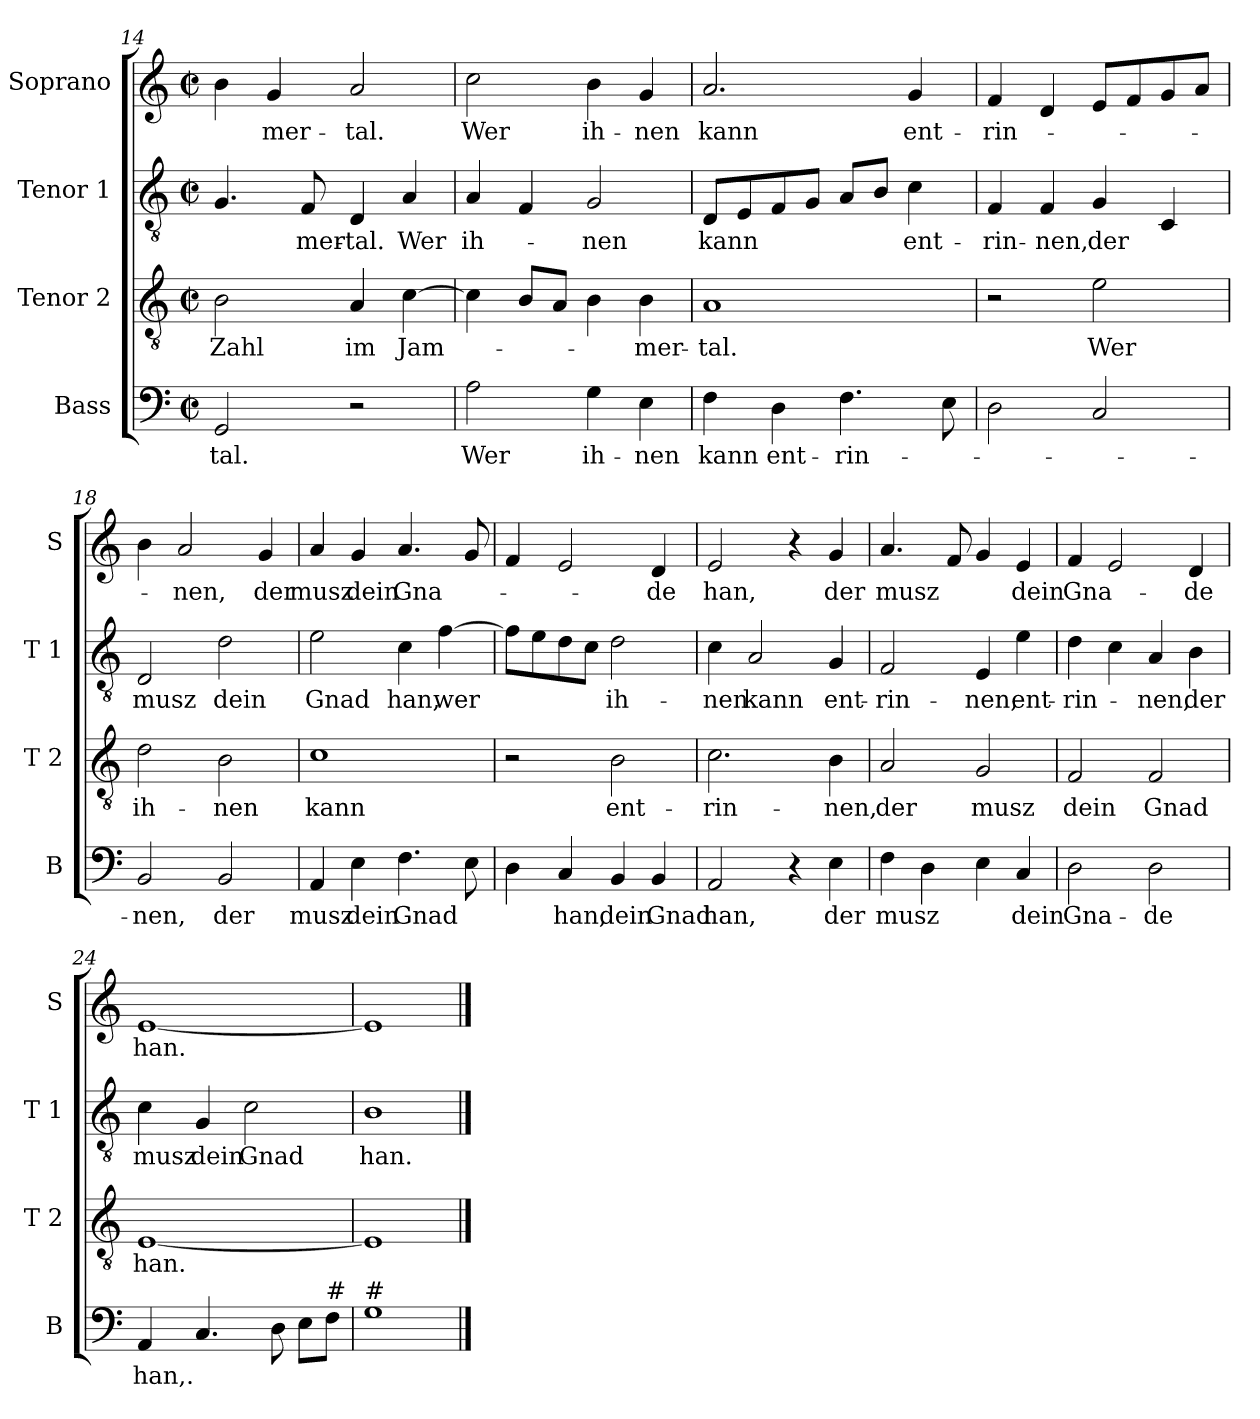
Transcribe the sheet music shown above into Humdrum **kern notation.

**kern	**text	**kern	**text	**kern	**text	**kern	**text
*part4	*part4	*part3	*part3	*part2	*part2	*part1	*part1
*staff4	*staff4	*staff3	*staff3	*staff2	*staff2	*staff1	*staff1
*I"Bass	*	*I"Tenor 2	*	*I"Tenor 1	*	*I"Soprano	*
*I'B	*	*I'T 2	*	*I'T 1	*	*I'S	*
*clefF4	*	*clefGv2	*	*clefGv2	*	*clefG2	*
*k[]	*	*k[]	*	*k[]	*	*k[]	*
*C:	*	*C:	*	*C:	*	*C:	*
*M2/2	*	*M2/2	*	*M2/2	*	*M2/2	*
*met(c|)	*	*met(c|)	*	*met(c|)	*	*met(c|)	*
=14	=14	=14	=14	=14	=14	=14	=14
!	!LO:LY:b	!	!LO:LY:b	!	!	!	!
2GG/	-tal.	2B\	Zahl	4.G/	.	4b\	.
!	!	!	!	!	!	!	!LO:LY:b
.	.	.	.	.	.	4g/	-mer-
!	!	!	!	!	!LO:LY:b	!	!
.	.	.	.	8F/	-mer-	.	.
!	!	!	!LO:LY:b	!	!LO:LY:b	!	!LO:LY:b
2r	.	4A/	im	4D/	-tal.	2a/	-tal.
!	!	!	!LO:LY:b	!	!LO:LY:b	!	!
.	.	[4c\	Jam-	4A/	Wer	.	.
=15	=15	=15	=15	=15	=15	=15	=15
!	!LO:LY:b	!	!	!	!LO:LY:b	!	!LO:LY:b
2A\	Wer	4c\]	.	4A/	ih-	2cc\	Wer
.	.	8B/L	.	4F/	.	.	.
.	.	8A/J	.	.	.	.	.
!	!LO:LY:b	!	!	!	!LO:LY:b	!	!LO:LY:b
4G\	ih-	4B\	.	2G/	-nen	4b\	ih-
!	!LO:LY:b	!	!LO:LY:b	!	!	!	!LO:LY:b
4E\	-nen	4B\	-mer-	.	.	4g/	-nen
!!LO:LB:g=z
=16	=16	=16	=16	=16	=16	=16	=16
!	!LO:LY:b	!	!LO:LY:b	!	!LO:LY:b	!	!LO:LY:b
4F\	kann	1A	-tal.	8D/L	kann	2.a/	kann
.	.	.	.	8E/	.	.	.
!	!LO:LY:b	!	!	!	!	!	!
4D\	ent-	.	.	8F/	.	.	.
.	.	.	.	8G/J	.	.	.
!	!LO:LY:b	!	!	!	!	!	!
4.F\	-rin-	.	.	8A/L	.	.	.
.	.	.	.	8B/J	.	.	.
!	!	!	!	!	!LO:LY:b	!	!LO:LY:b
.	.	.	.	4c\	ent-	4g/	ent-
8E\	.	.	.	.	.	.	.
=17	=17	=17	=17	=17	=17	=17	=17
!	!	!	!	!	!LO:LY:b	!	!LO:LY:b
2D\	.	2r	.	4F/	-rin-	4f/	-rin-
!	!	!	!	!	!LO:LY:b	!	!
.	.	.	.	4F/	-nen,	4d/	.
!	!	!	!LO:LY:b	!	!LO:LY:b	!	!
2C/	.	2e\	Wer	4G/	der	8e/L	.
.	.	.	.	.	.	8f/	.
.	.	.	.	4C/	.	8g/	.
.	.	.	.	.	.	8a/J	.
=18	=18	=18	=18	=18	=18	=18	=18
!	!LO:LY:b	!	!LO:LY:b	!	!LO:LY:b	!	!
2BB/	-nen,	2d\	ih-	2D/	musz	4b\	.
!	!	!	!	!	!	!	!LO:LY:b
.	.	.	.	.	.	2a/	-nen,
!	!LO:LY:b	!	!LO:LY:b	!	!LO:LY:b	!	!
2BB/	der	2B\	-nen	2d\	dein	.	.
!	!	!	!	!	!	!	!LO:LY:b
.	.	.	.	.	.	4g/	der
=19	=19	=19	=19	=19	=19	=19	=19
!	!LO:LY:b	!	!LO:LY:b	!	!LO:LY:b	!	!LO:LY:b
4AA/	musz	1c	kann	2e\	Gnad	4a/	musz
!	!LO:LY:b	!	!	!	!	!	!LO:LY:b
4E\	dein	.	.	.	.	4g/	dein
!	!LO:LY:b	!	!	!	!LO:LY:b	!	!LO:LY:b
4.F\	Gnad	.	.	4c\	han,	4.a/	Gna-
!	!	!	!	!	!LO:LY:b	!	!
.	.	.	.	[4f\	wer	.	.
8E\	.	.	.	.	.	8g/	.
=20	=20	=20	=20	=20	=20	=20	=20
4D\	.	2r	.	8f\L]	.	4f/	.
.	.	.	.	8e\	.	.	.
!	!LO:LY:b	!	!	!	!	!	!
4C/	han,	.	.	8d\	.	2e/	.
.	.	.	.	8c\J	.	.	.
!	!LO:LY:b	!	!LO:LY:b	!	!LO:LY:b	!	!
4BB/	dein	2B\	ent-	2d\	ih-	.	.
!	!LO:LY:b	!	!	!	!	!	!LO:LY:b
4BB/	Gnad	.	.	.	.	4d/	-de
!!LO:LB:g=z
=21	=21	=21	=21	=21	=21	=21	=21
!	!LO:LY:b	!	!LO:LY:b	!	!LO:LY:b	!	!LO:LY:b
2AA/	han,	2.c\	-rin-	4c\	-nen	2e/	han,
!	!	!	!	!	!LO:LY:b	!	!
.	.	.	.	2A/	kann	.	.
4r	.	.	.	.	.	4r	.
!	!LO:LY:b	!	!LO:LY:b	!	!LO:LY:b	!	!LO:LY:b
4E\	der	4B\	-nen,	4G/	ent-	4g/	der
=22	=22	=22	=22	=22	=22	=22	=22
!	!LO:LY:b	!	!LO:LY:b	!	!LO:LY:b	!	!LO:LY:b
4F\	musz	2A/	der	2F/	-rin-	4.a/	musz
4D\	.	.	.	.	.	.	.
.	.	.	.	.	.	8f/	.
!	!	!	!LO:LY:b	!	!LO:LY:b	!	!
4E\	.	2G/	musz	4E/	-nen,	4g/	.
!	!LO:LY:b	!	!	!	!LO:LY:b	!	!LO:LY:b
4C/	dein	.	.	4e\	ent-	4e/	dein
=23	=23	=23	=23	=23	=23	=23	=23
!	!LO:LY:b	!	!LO:LY:b	!	!LO:LY:b	!	!LO:LY:b
2D\	Gna-	2F/	dein	4d\	-rin-	4f/	Gna-
.	.	.	.	4c\	.	2e/	.
!	!LO:LY:b	!	!LO:LY:b	!	!LO:LY:b	!	!
2D\	-de	2F/	Gnad	4A/	-nen,	.	.
!	!	!	!	!	!LO:LY:b	!	!LO:LY:b
.	.	.	.	4B\	der	4d/	-de
=24	=24	=24	=24	=24	=24	=24	=24
!	!LO:LY:b	!	!LO:LY:b	!	!LO:LY:b	!	!LO:LY:b
4AA/	han,.	[1E	han.	4c\	musz	[1e	han.
!	!	!	!	!	!LO:LY:b	!	!
4.C/	.	.	.	4G/	dein	.	.
!	!	!	!	!	!LO:LY:b	!	!
.	.	.	.	2c\	Gnad	.	.
8D\	.	.	.	.	.	.	.
8E\L	.	.	.	.	.	.	.
!LO:TX:a:t=#	!	!	!	!	!	!	!
8F\J	.	.	.	.	.	.	.
=25	=25	=25	=25	=25	=25	=25	=25
!LO:TX:a:t=#	!	!	!	!	!	!	!
!	!	!	!	!	!LO:LY:b	!	!
1G	.	1E]	.	1B	han.	1e]	.
==	==	==	==	==	==	==	==
*-	*-	*-	*-	*-	*-	*-	*-
